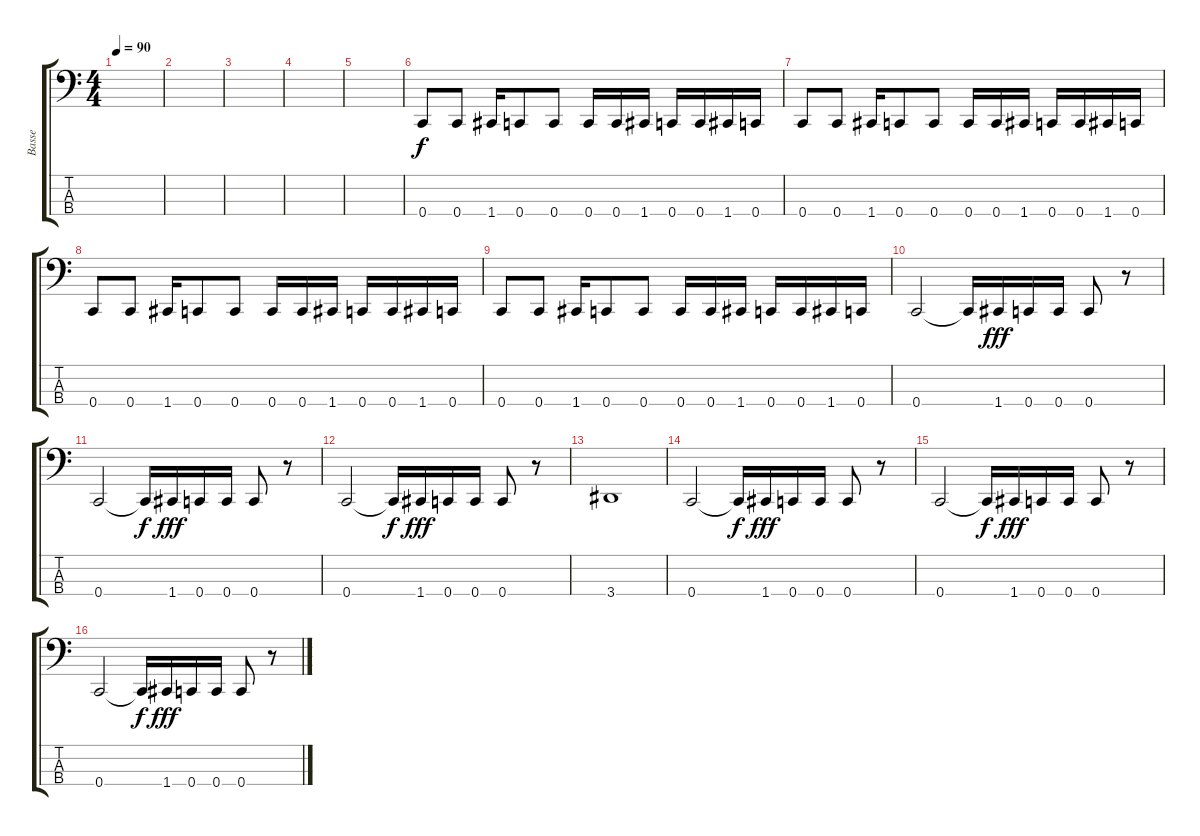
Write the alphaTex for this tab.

\track ("Basse" "Basse") {instrument electricbassfinger}
\staff {score tabs}
\tuning (F2 C2 G1 C1) {hide}
\ts (4 4)
\tempo 90
\clef f4
\ks c
|
|
|
|
|
0.4.8 0.4.8 1.4.16 0.4.8 0.4.8 0.4.16 0.4.16 1.4.16 0.4.16 0.4.16 1.4.16 0.4.16 |
0.4.8 0.4.8 1.4.16 0.4.8 0.4.8 0.4.16 0.4.16 1.4.16 0.4.16 0.4.16 1.4.16 0.4.16 |
0.4.8 0.4.8 1.4.16 0.4.8 0.4.8 0.4.16 0.4.16 1.4.16 0.4.16 0.4.16 1.4.16 0.4.16 |
0.4.8 0.4.8 1.4.16 0.4.8 0.4.8 0.4.16 0.4.16 1.4.16 0.4.16 0.4.16 1.4.16 0.4.16 |
0.4.2 0.4{t}.16{dy f} 1.4.16{dy fff} 0.4.16 0.4.16 0.4.8 r.8 |
0.4.2 0.4{t}.16{dy f} 1.4.16{dy fff} 0.4.16 0.4.16 0.4.8 r.8 |
0.4.2 0.4{t}.16{dy f} 1.4.16{dy fff} 0.4.16 0.4.16 0.4.8 r.8 |
3.4.1 |
0.4.2 0.4{t}.16{dy f} 1.4.16{dy fff} 0.4.16 0.4.16 0.4.8 r.8 |
0.4.2 0.4{t}.16{dy f} 1.4.16{dy fff} 0.4.16 0.4.16 0.4.8 r.8 |
0.4.2 0.4{t}.16{dy f} 1.4.16{dy fff} 0.4.16 0.4.16 0.4.8 r.8
